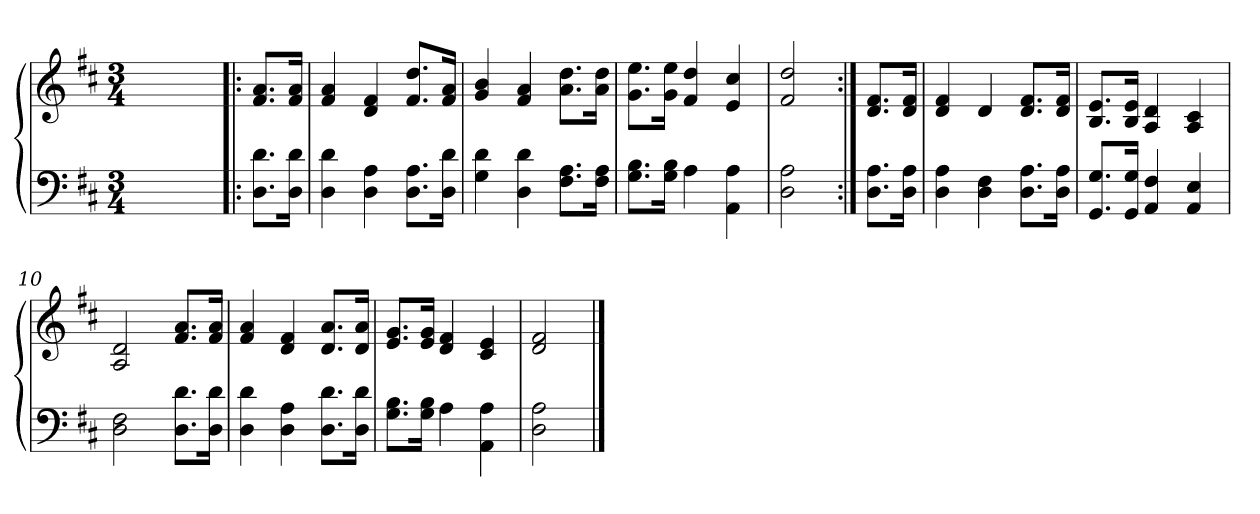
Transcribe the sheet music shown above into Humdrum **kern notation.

**kern	**kern
*part2	*part1
*staff2	*staff1
*clefF4	*clefG2
*k[f#c#]	*k[f#c#]
*D:	*D:
*M3/4	*M3/4
=1	=1
2.ryy	2.ryy
=2!|:	=2!|:
8.D\ 8.d\L	8.f#/ 8.a/L
16D\ 16d\Jk	16f#/ 16a/Jk
=3	=3
4D\ 4d\	4f#/ 4a/
4D\ 4A\	4d/ 4f#/
8.D\ 8.A\L	8.f#/ 8.dd/L
16D\ 16d\Jk	16f#/ 16a/Jk
=4	=4
4G\ 4d\	4g/ 4b/
4D\ 4d\	4f#/ 4a/
8.F#\ 8.A\L	8.a\ 8.dd\L
16F#\ 16A\Jk	16a\ 16dd\Jk
=5	=5
8.G\ 8.B\L	8.g\ 8.ee\L
16G\ 16B\Jk	16g\ 16ee\Jk
4A\	4f#/ 4dd/
4AA\ 4A\	4e/ 4cc#/
=6	=6
2D\ 2A\	2f#/ 2dd/
=7:|!	=7:|!
8.D\ 8.A\L	8.d/ 8.f#/L
16D\ 16A\Jk	16d/ 16f#/Jk
=8	=8
4D\ 4A\	4d/ 4f#/
4D\ 4F#\	4d/
8.D\ 8.A\L	8.d/ 8.f#/L
16D\ 16A\Jk	16d/ 16f#/Jk
!!LO:LB:g=z
=9	=9
8.GG/ 8.G/L	8.B/ 8.e/L
16GG/ 16G/Jk	16B/ 16e/Jk
4AA/ 4F#/	4A/ 4d/
4AA/ 4E/	4A/ 4c#/
=10	=10
2D\ 2F#\	2A/ 2d/
8.D\ 8.d\L	8.f#/ 8.a/L
16D\ 16d\Jk	16f#/ 16a/Jk
=11	=11
4D\ 4d\	4f#/ 4a/
4D\ 4A\	4d/ 4f#/
8.D\ 8.d\L	8.d/ 8.a/L
16D\ 16d\Jk	16d/ 16a/Jk
=12	=12
8.G\ 8.B\L	8.e/ 8.g/L
16G\ 16B\Jk	16e/ 16g/Jk
4A\	4d/ 4f#/
4AA\ 4A\	4c#/ 4e/
=13	=13
2D\ 2A\	2d/ 2f#/
==	==
*-	*-
